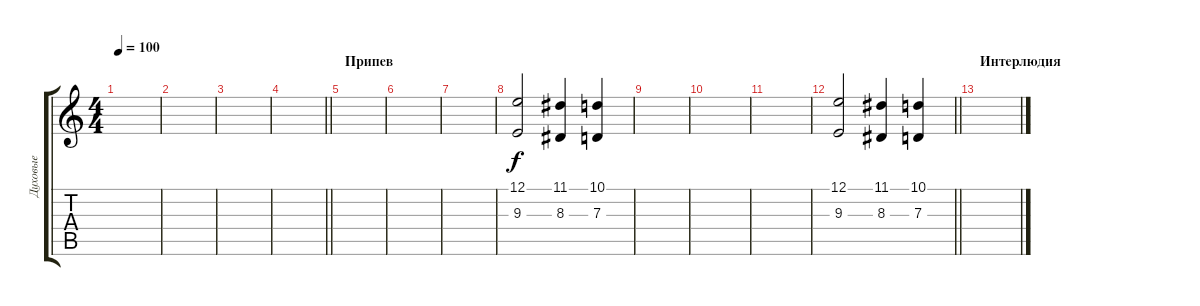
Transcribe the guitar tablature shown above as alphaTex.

\track ("Духовые" "Духовые") {instrument trumpet}
\staff {score tabs}
\tuning (E4 B3 G3 D3 A2 E2) {hide}
\ts (4 4)
\tempo 100
\clef g2
\ks c
|
|
|
\barLineRight lightlight
|
\section ("" "Припев")
|
|
|
(12.1 9.3).2 (11.1 8.3).4 (10.1 7.3).4 |
|
|
|
\barLineRight lightlight
(12.1 9.3).2 (11.1 8.3).4 (10.1 7.3).4 |
\section ("" "Интерлюдия")
